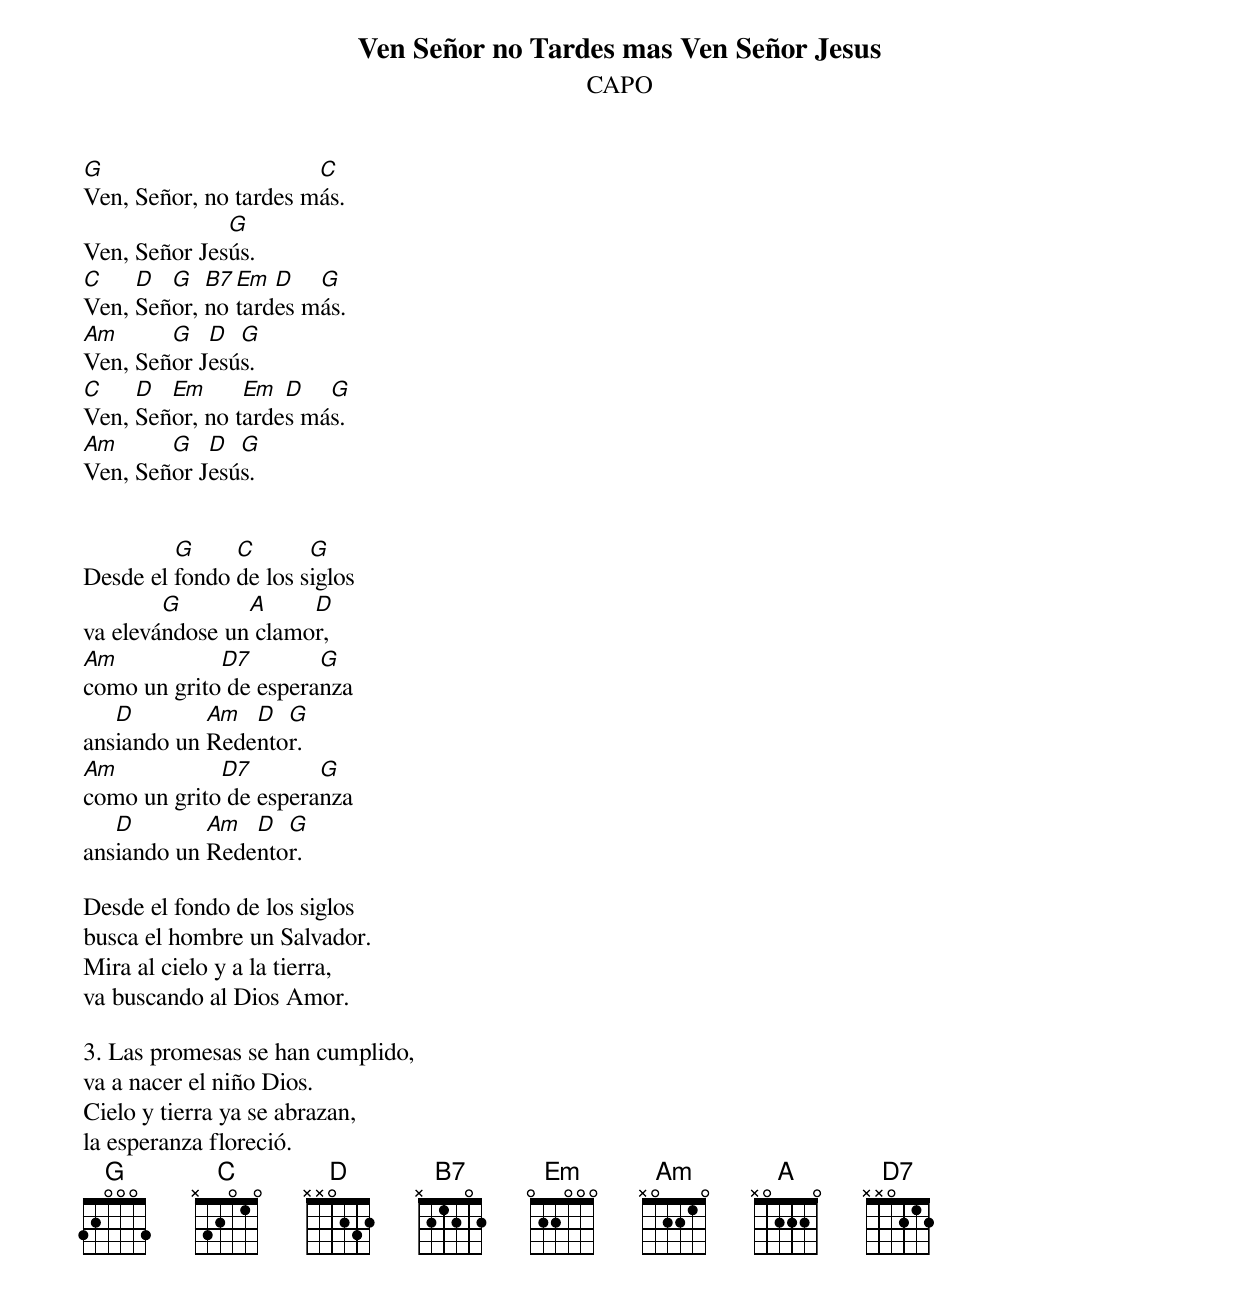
Ven Señor no Tardes mas Ven Señor Jesus
CAPO
G                      C
Ven, Señor, no tardes más.
              G
Ven, Señor Jesús.
C    D  G   B7 Em  D   G
Ven, Señor, no tardes más.
Am      G   D  G
Ven, Señor Jesús.
C    D  Em      Em  D   G
Ven, Señor, no tardes más.
Am      G   D  G
Ven, Señor Jesús.


         G     C       G
Desde el fondo de los siglos
        G       A     D
va elevándose un clamor,
Am           D7        G
como un grito de esperanza
   D        Am  D  G
ansiando un Redentor.
Am           D7        G
como un grito de esperanza
   D        Am  D  G
ansiando un Redentor.

Desde el fondo de los siglos
busca el hombre un Salvador.
Mira al cielo y a la tierra,
va buscando al Dios Amor.

3. Las promesas se han cumplido,
va a nacer el niño Dios.
Cielo y tierra ya se abrazan,
la esperanza floreció.
